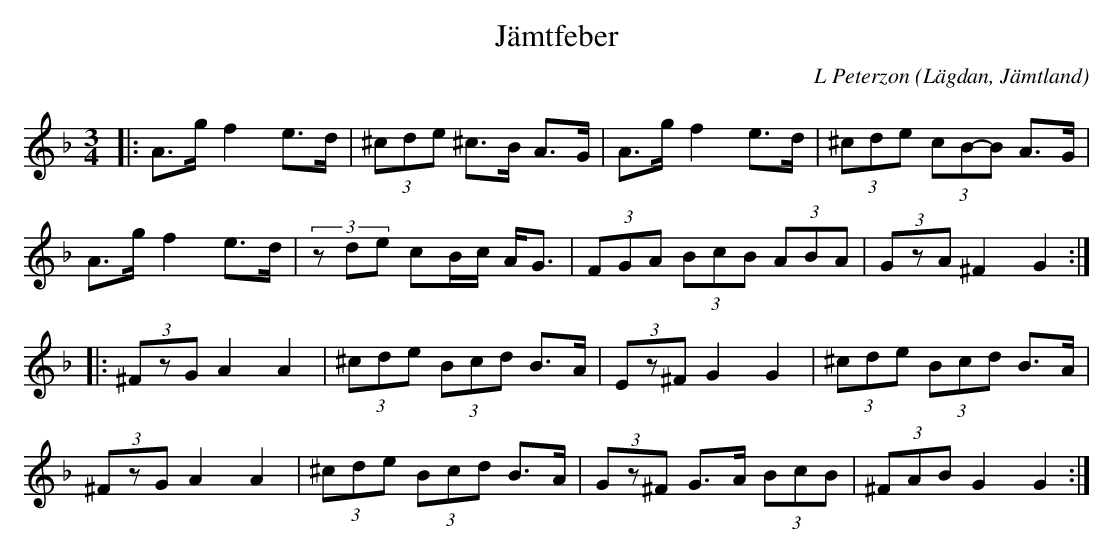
X:1
T:Jämtfeber
C: L Peterzon
O:Lägdan, Jämtland
M:3/4
L:1/8
K:Dm
|: A>g f2 e>d|(3^cde ^c>B A>G|A>g f2 e>d|(3^cde (3cB-B A>G|
A>g f2 e>d|(3zde cB/c/ A<G|(3FGA (3BcB (3ABA|(3GzA ^F2 G2:|
|:(3^FzG A2 A2|(3^cde (3Bcd B>A|(3Ez^F G2 G2|(3^cde (3Bcd B>A|
(3^FzG A2 A2|(3^cde (3Bcd B>A| (3Gz^F G>A (3BcB|(3^FAB G2 G2:|
